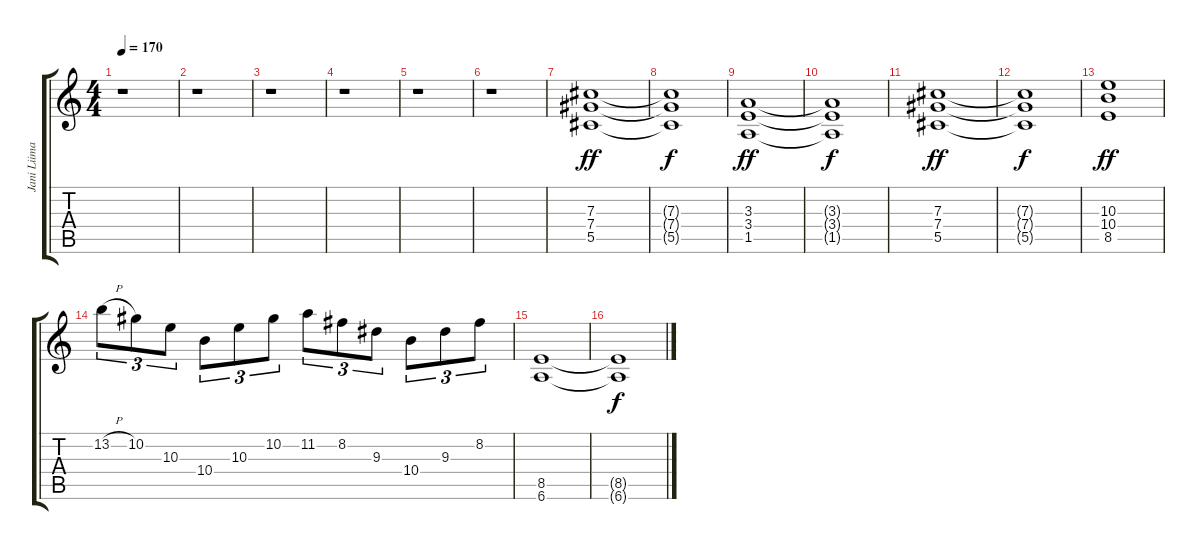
\track ("Jani Liimatainen" "Jani Liima") {instrument distortionguitar}
\staff {score tabs}
\tuning (Eb4 Bb3 Gb3 Db3 Ab2 Eb2) {hide}
\ts (4 4)
\tempo 170
\clef g2
\ks c
r.1{dy ff} |
r.1 |
r.1 |
r.1 |
r.1 |
r.1 |
(7.3 7.4 5.5).1 |
(7.3{t} 7.4{t} 5.5{t}).1{dy f} |
(3.3 3.4 1.5).1{dy ff} |
(3.3{t} 3.4{t} 1.5{t}).1{dy f} |
(7.3 7.4 5.5).1{dy ff} |
(7.3{t} 7.4{t} 5.5{t}).1{dy f} |
(10.3 10.4 8.5).1{dy ff} |
13.2{h}.8{tu (3 2)} 10.2.8{tu (3 2)} 10.3.8{tu (3 2)} 10.4.8{tu (3 2)} 10.3.8{tu (3 2)} 10.2.8{tu (3 2)} 11.2.8{tu (3 2)} 8.2.8{tu (3 2)} 9.3.8{tu (3 2)} 10.4.8{tu (3 2)} 9.3.8{tu (3 2)} 8.2.8{tu (3 2)} |
(8.5 6.6).1 |
(8.5{t} 6.6{t}).1{dy f}
